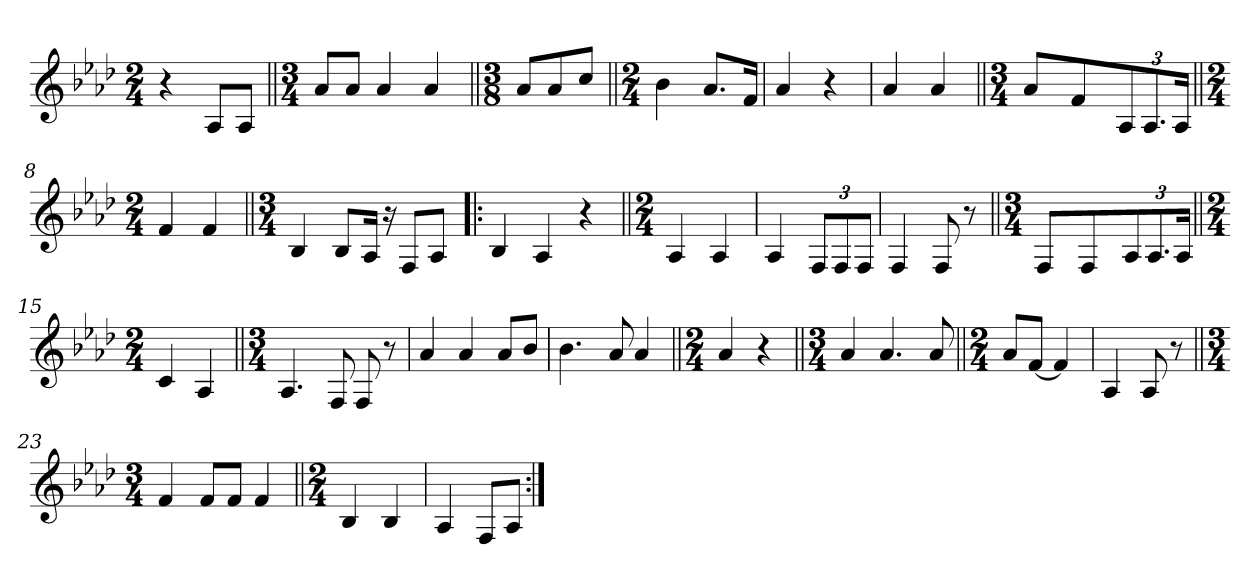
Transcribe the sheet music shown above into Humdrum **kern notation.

**kern
*part1
*staff1
*clefG2
*k[b-e-a-d-]
*M2/4
=1
4r
8A-/L
8A-/J
=2||
*M3/4
8a-/L
8a-/J
4a-/
4a-/
=3||
*M3/8
8a-/L
8a-/
8cc/J
=4||
*M2/4
4b-\
8.a-/L
16f/Jk
=5
4a-/
4r
=6
4a-/
4a-/
=7||
*M3/4
4a-/
4f/
12A-/L
12.A-/
24A-/JJ
=8||
*M2/4
4f/
4f/
=9||
*M3/4
4B-/
8B-/L
16A-/Jk
16r
8F/L
8A-/J
=10!|:
4B-/
4A-/
4r
=11||
*M2/4
4A-/
4A-/
=12
4A-/
12F/L
12F/
12F/J
=13
4F/
8F/
8r
=14||
*M3/4
4F/
4F/
12A-/L
12.A-/
24A-/JJ
=15||
*M2/4
4c/
4A-/
=16||
*M3/4
4.A-/
8F/
8F/
8r
=17
4a-/
4a-/
8a-/L
8b-/J
=18
4.b-\
8a-/
4a-/
=19||
*M2/4
4a-/
4r
=20||
*M3/4
4a-/
4.a-/
8a-/
=21||
*M2/4
8a-/L
[8f/J
4f/]
=22
4A-/
8A-/
8r
=23||
*M3/4
4f/
8f/L
8f/J
4f/
=24||
*M2/4
4B-/
4B-/
=25
4A-/
8F/L
8A-/J
=:|!
*-
